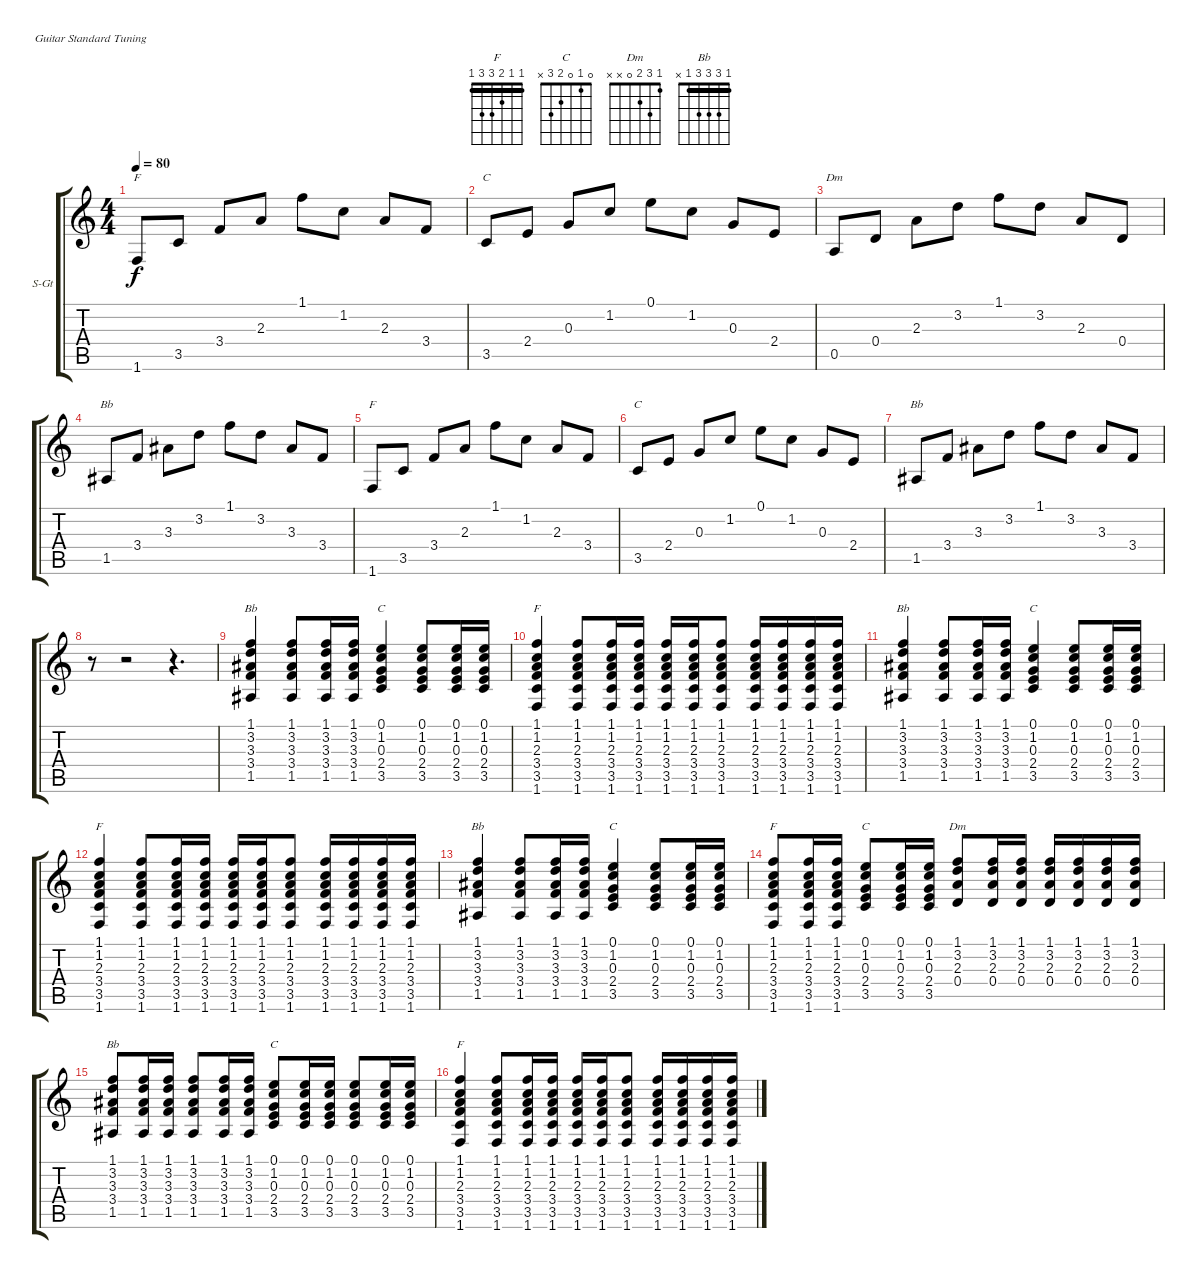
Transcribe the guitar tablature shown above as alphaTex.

\bracketExtendMode groupsimilarinstruments
\firstSystemTrackNameOrientation horizontal
\otherSystemsTrackNameOrientation horizontal
\track ("节奏吉他 (黄家驹)" "S-Gt") {instrument acousticguitarsteel}
\staff {score tabs}
\tuning (E4 B3 G3 D3 A2 E2)
\chord ("F" 1 1 2 3 3 1) {showfingering false barre (1 1)}
\chord ("C" 0 1 0 2 3 x) {showfingering false}
\chord ("Dm" 1 3 2 0 x x) {showfingering false}
\chord ("Bb" 1 3 3 3 1 x) {showfingering false barre 1}
\ts (4 4)
\tempo 80
\clef g2
\ks c
1.6.8{ch "F" dy f} 3.5.8 3.4.8 2.3.8 1.1.8 1.2.8 2.3.8 3.4.8 |
3.5.8{ch "C"} 2.4.8 0.3.8 1.2.8 0.1.8 1.2.8 0.3.8 2.4.8 |
0.5.8{ch "Dm"} 0.4.8 2.3.8 3.2.8 1.1.8 3.2.8 2.3.8 0.4.8 |
1.5.8{ch "Bb"} 3.4.8 3.3.8 3.2.8 1.1.8 3.2.8 3.3.8 3.4.8 |
1.6.8{ch "F"} 3.5.8 3.4.8 2.3.8 1.1.8 1.2.8 2.3.8 3.4.8 |
3.5.8{ch "C"} 2.4.8 0.3.8 1.2.8 0.1.8 1.2.8 0.3.8 2.4.8 |
1.5.8{ch "Bb"} 3.4.8 3.3.8 3.2.8 1.1.8 3.2.8 3.3.8 3.4.8 |
r.8 r.2 r.4{d} |
(1.1 3.2 3.3 3.4 1.5).4{ch "Bb"} (1.1 3.2 3.3 3.4 1.5).8 (1.1 3.2 3.3 3.4 1.5).16 (1.1 3.2 3.3 3.4 1.5).16 (0.1 1.2 0.3 2.4 3.5).4{ch "C"} (0.1 1.2 0.3 2.4 3.5).8 (0.1 1.2 0.3 2.4 3.5).16 (0.1 1.2 0.3 2.4 3.5).16 |
(1.1 1.2 2.3 3.4 3.5 1.6).4{ch "F"} (1.1 1.2 2.3 3.4 3.5 1.6).8 (1.1 1.2 2.3 3.4 3.5 1.6).16 (1.1 1.2 2.3 3.4 3.5 1.6).16 (1.1 1.2 2.3 3.4 3.5 1.6).16 (1.1 1.2 2.3 3.4 3.5 1.6).16 (1.1 1.2 2.3 3.4 3.5 1.6).8 (1.1 1.2 2.3 3.4 3.5 1.6).16 (1.1 1.2 2.3 3.4 3.5 1.6).16 (1.1 1.2 2.3 3.4 3.5 1.6).16 (1.1 1.2 2.3 3.4 3.5 1.6).16 |
(1.1 3.2 3.3 3.4 1.5).4{ch "Bb"} (1.1 3.2 3.3 3.4 1.5).8 (1.1 3.2 3.3 3.4 1.5).16 (1.1 3.2 3.3 3.4 1.5).16 (0.1 1.2 0.3 2.4 3.5).4{ch "C"} (0.1 1.2 0.3 2.4 3.5).8 (0.1 1.2 0.3 2.4 3.5).16 (0.1 1.2 0.3 2.4 3.5).16 |
(1.1 1.2 2.3 3.4 3.5 1.6).4{ch "F"} (1.1 1.2 2.3 3.4 3.5 1.6).8 (1.1 1.2 2.3 3.4 3.5 1.6).16 (1.1 1.2 2.3 3.4 3.5 1.6).16 (1.1 1.2 2.3 3.4 3.5 1.6).16 (1.1 1.2 2.3 3.4 3.5 1.6).16 (1.1 1.2 2.3 3.4 3.5 1.6).8 (1.1 1.2 2.3 3.4 3.5 1.6).16 (1.1 1.2 2.3 3.4 3.5 1.6).16 (1.1 1.2 2.3 3.4 3.5 1.6).16 (1.1 1.2 2.3 3.4 3.5 1.6).16 |
(1.1 3.2 3.3 3.4 1.5).4{ch "Bb"} (1.1 3.2 3.3 3.4 1.5).8 (1.1 3.2 3.3 3.4 1.5).16 (1.1 3.2 3.3 3.4 1.5).16 (0.1 1.2 0.3 2.4 3.5).4{ch "C"} (0.1 1.2 0.3 2.4 3.5).8 (0.1 1.2 0.3 2.4 3.5).16 (0.1 1.2 0.3 2.4 3.5).16 |
(1.1 1.2 2.3 3.4 3.5 1.6).8{ch "F"} (1.1 1.2 2.3 3.4 3.5 1.6).16 (1.1 1.2 2.3 3.4 3.5 1.6).16 (0.1 1.2 0.3 2.4 3.5).8{ch "C"} (0.1 1.2 0.3 2.4 3.5).16 (0.1 1.2 0.3 2.4 3.5).16 (1.1 3.2 2.3 0.4).8{ch "Dm"} (1.1 3.2 2.3 0.4).16 (1.1 3.2 2.3 0.4).16 (1.1 3.2 2.3 0.4).16 (1.1 3.2 2.3 0.4).16 (1.1 3.2 2.3 0.4).16 (1.1 3.2 2.3 0.4).16 |
(1.1 3.2 3.3 3.4 1.5).8{ch "Bb"} (1.1 3.2 3.3 3.4 1.5).16 (1.1 3.2 3.3 3.4 1.5).16 (1.1 3.2 3.3 3.4 1.5).8 (1.1 3.2 3.3 3.4 1.5).16 (1.1 3.2 3.3 3.4 1.5).16 (0.1 1.2 0.3 2.4 3.5).8{ch "C"} (0.1 1.2 0.3 2.4 3.5).16 (0.1 1.2 0.3 2.4 3.5).16 (0.1 1.2 0.3 2.4 3.5).8 (0.1 1.2 0.3 2.4 3.5).16 (0.1 1.2 0.3 2.4 3.5).16 |
(1.1 1.2 2.3 3.4 3.5 1.6).4{ch "F"} (1.1 1.2 2.3 3.4 3.5 1.6).8 (1.1 1.2 2.3 3.4 3.5 1.6).16 (1.1 1.2 2.3 3.4 3.5 1.6).16 (1.1 1.2 2.3 3.4 3.5 1.6).16 (1.1 1.2 2.3 3.4 3.5 1.6).16 (1.1 1.2 2.3 3.4 3.5 1.6).8 (1.1 1.2 2.3 3.4 3.5 1.6).16 (1.1 1.2 2.3 3.4 3.5 1.6).16 (1.1 1.2 2.3 3.4 3.5 1.6).16 (1.1 1.2 2.3 3.4 3.5 1.6).16
